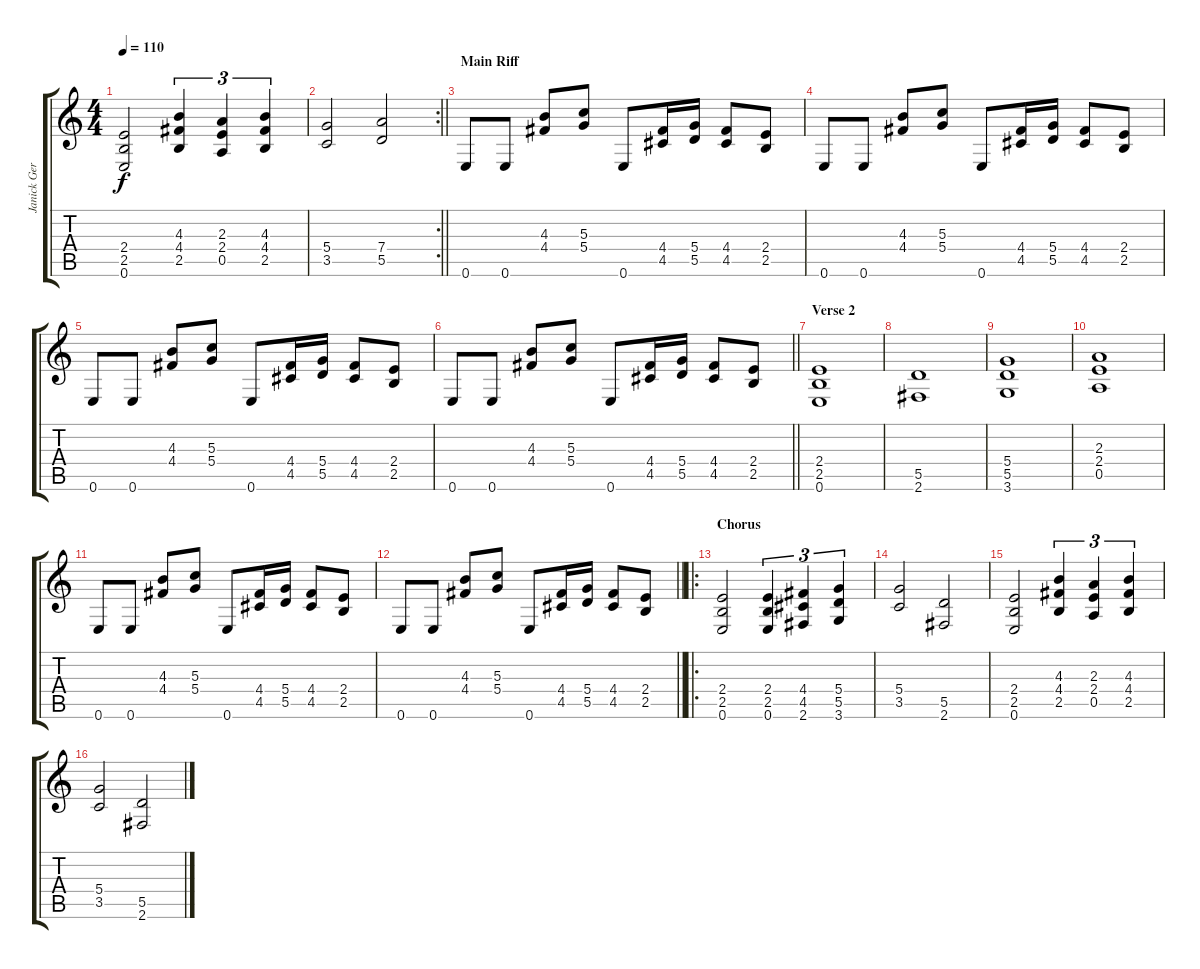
\track ("Janick Gers : (Distortion)" "Janick Ger") {instrument distortionguitar}
\staff {score tabs}
\tuning (E4 B3 G3 D3 A2 E2) {hide}
\ts (4 4)
\tempo 110
\clef g2
\ks c
(2.4 2.5 0.6).2{dy f} (4.3 4.4 2.5).4{tu (3 2)} (2.3 2.4 0.5).4{tu (3 2)} (4.3 4.4 2.5).4{tu (3 2)} |
\rc 2
\barLineRight lightlight
(5.4 3.5).2 (7.4 5.5).2 |
\section ("" "Main Riff")
0.6.8 0.6.8 (4.3 4.4).8 (5.3 5.4).8 0.6.8 (4.4 4.5).16 (5.4 5.5).16 (4.4 4.5).8 (2.4 2.5).8 |
0.6.8 0.6.8 (4.3 4.4).8 (5.3 5.4).8 0.6.8 (4.4 4.5).16 (5.4 5.5).16 (4.4 4.5).8 (2.4 2.5).8 |
0.6.8 0.6.8 (4.3 4.4).8 (5.3 5.4).8 0.6.8 (4.4 4.5).16 (5.4 5.5).16 (4.4 4.5).8 (2.4 2.5).8 |
\barLineRight lightlight
0.6.8 0.6.8 (4.3 4.4).8 (5.3 5.4).8 0.6.8 (4.4 4.5).16 (5.4 5.5).16 (4.4 4.5).8 (2.4 2.5).8 |
\section ("" "Verse 2")
(2.4 2.5 0.6).1 |
(5.5 2.6).1 |
(5.4 5.5 3.6).1 |
(2.3 2.4 0.5).1 |
0.6.8 0.6.8 (4.3 4.4).8 (5.3 5.4).8 0.6.8 (4.4 4.5).16 (5.4 5.5).16 (4.4 4.5).8 (2.4 2.5).8 |
\barLineRight lightlight
0.6.8 0.6.8 (4.3 4.4).8 (5.3 5.4).8 0.6.8 (4.4 4.5).16 (5.4 5.5).16 (4.4 4.5).8 (2.4 2.5).8 |
\ro
\section ("" "Chorus")
(2.4 2.5 0.6).2 (2.4 2.5 0.6).4{tu (3 2)} (4.4 4.5 2.6).4{tu (3 2)} (5.4 5.5 3.6).4{tu (3 2)} |
(5.4 3.5).2 (5.5 2.6).2 |
(2.4 2.5 0.6).2 (4.3 4.4 2.5).4{tu (3 2)} (2.3 2.4 0.5).4{tu (3 2)} (4.3 4.4 2.5).4{tu (3 2)} |
(5.4 3.5).2 (5.5 2.6).2
